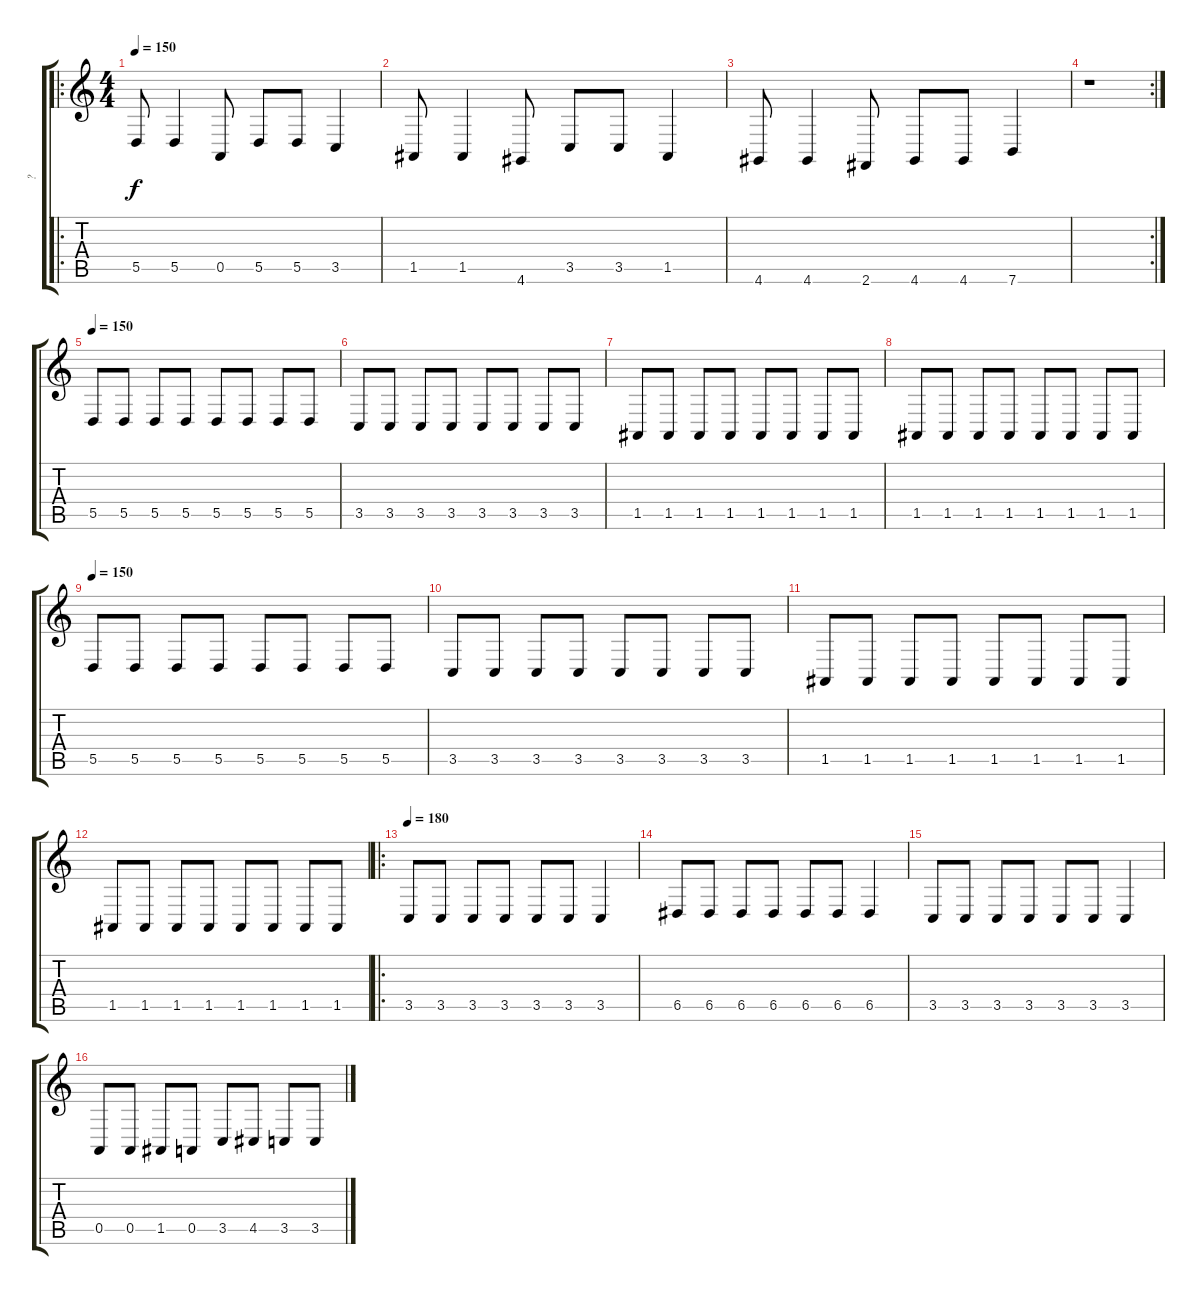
\track ("?" "?") {instrument lead2sawtooth}
\staff {score tabs}
\tuning (E4 B3 G3 D3 A2 E2) {hide}
\ro
\ts (4 4)
\tempo 150
\clef g2
\ks c
5.5.8{dy f} 5.5.4 0.5.8 5.5.8 5.5.8 3.5.4 |
1.5.8 1.5.4 4.6.8 3.5.8 3.5.8 1.5.4 |
4.6.8 4.6.4 2.6.8 4.6.8 4.6.8 7.6.4 |
\rc 2
r.1 |
\tempo 150
5.5.8 5.5.8 5.5.8 5.5.8 5.5.8 5.5.8 5.5.8 5.5.8 |
3.5.8 3.5.8 3.5.8 3.5.8 3.5.8 3.5.8 3.5.8 3.5.8 |
1.5.8 1.5.8 1.5.8 1.5.8 1.5.8 1.5.8 1.5.8 1.5.8 |
1.5.8 1.5.8 1.5.8 1.5.8 1.5.8 1.5.8 1.5.8 1.5.8 |
\tempo 150
5.5.8 5.5.8 5.5.8 5.5.8 5.5.8 5.5.8 5.5.8 5.5.8 |
3.5.8 3.5.8 3.5.8 3.5.8 3.5.8 3.5.8 3.5.8 3.5.8 |
1.5.8 1.5.8 1.5.8 1.5.8 1.5.8 1.5.8 1.5.8 1.5.8 |
1.5.8 1.5.8 1.5.8 1.5.8 1.5.8 1.5.8 1.5.8 1.5.8 |
\ro
\tempo 180
3.5.8 3.5.8 3.5.8 3.5.8 3.5.8 3.5.8 3.5.4 |
6.5.8 6.5.8 6.5.8 6.5.8 6.5.8 6.5.8 6.5.4 |
3.5.8 3.5.8 3.5.8 3.5.8 3.5.8 3.5.8 3.5.4 |
0.5.8 0.5.8 1.5.8 0.5.8 3.5.8 4.5.8 3.5.8 3.5.8
